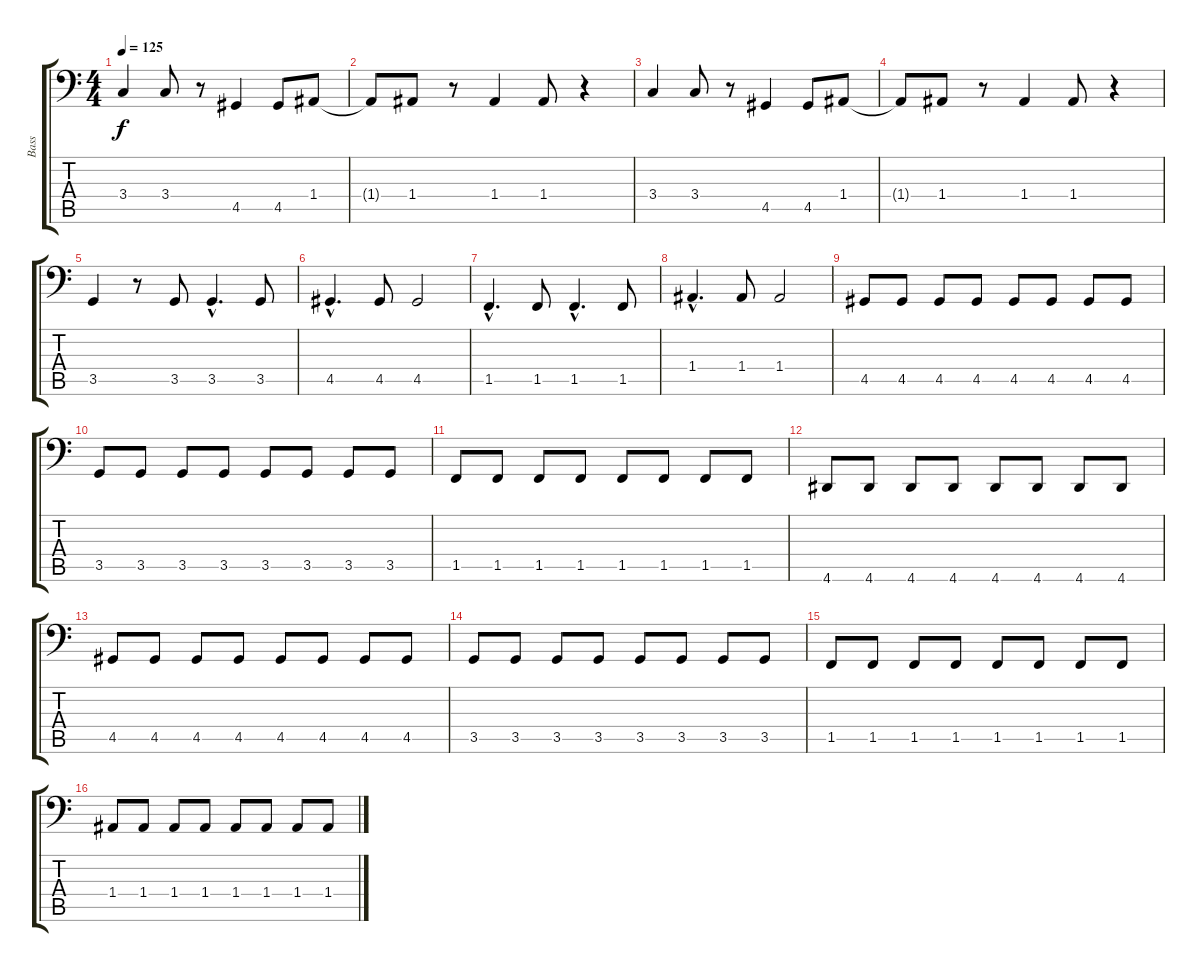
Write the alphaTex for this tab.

\track ("Bass" "Bass") {instrument electricbassfinger}
\staff {score tabs}
\tuning (C3 G2 D2 A1 E1 B0) {hide}
\ts (4 4)
\tempo 125
\clef f4
\ks c
3.4.4{dy f} 3.4.8 r.8 4.5.4 4.5.8 1.4.8 |
1.4{t}.8 1.4.8 r.8 1.4.4 1.4.8 r.4 |
3.4.4 3.4.8 r.8 4.5.4 4.5.8 1.4.8 |
1.4{t}.8 1.4.8 r.8 1.4.4 1.4.8 r.4 |
3.5.4 r.8 3.5.8 3.5{hac}.4{d} 3.5.8 |
4.5{hac}.4{d} 4.5.8 4.5.2 |
1.5{hac}.4{d} 1.5.8 1.5{hac}.4{d} 1.5.8 |
1.4{hac}.4{d} 1.4.8 1.4.2 |
4.5.8 4.5.8 4.5.8 4.5.8 4.5.8 4.5.8 4.5.8 4.5.8 |
3.5.8 3.5.8 3.5.8 3.5.8 3.5.8 3.5.8 3.5.8 3.5.8 |
1.5.8 1.5.8 1.5.8 1.5.8 1.5.8 1.5.8 1.5.8 1.5.8 |
4.6.8 4.6.8 4.6.8 4.6.8 4.6.8 4.6.8 4.6.8 4.6.8 |
4.5.8 4.5.8 4.5.8 4.5.8 4.5.8 4.5.8 4.5.8 4.5.8 |
3.5.8 3.5.8 3.5.8 3.5.8 3.5.8 3.5.8 3.5.8 3.5.8 |
1.5.8 1.5.8 1.5.8 1.5.8 1.5.8 1.5.8 1.5.8 1.5.8 |
1.4.8 1.4.8 1.4.8 1.4.8 1.4.8 1.4.8 1.4.8 1.4.8
